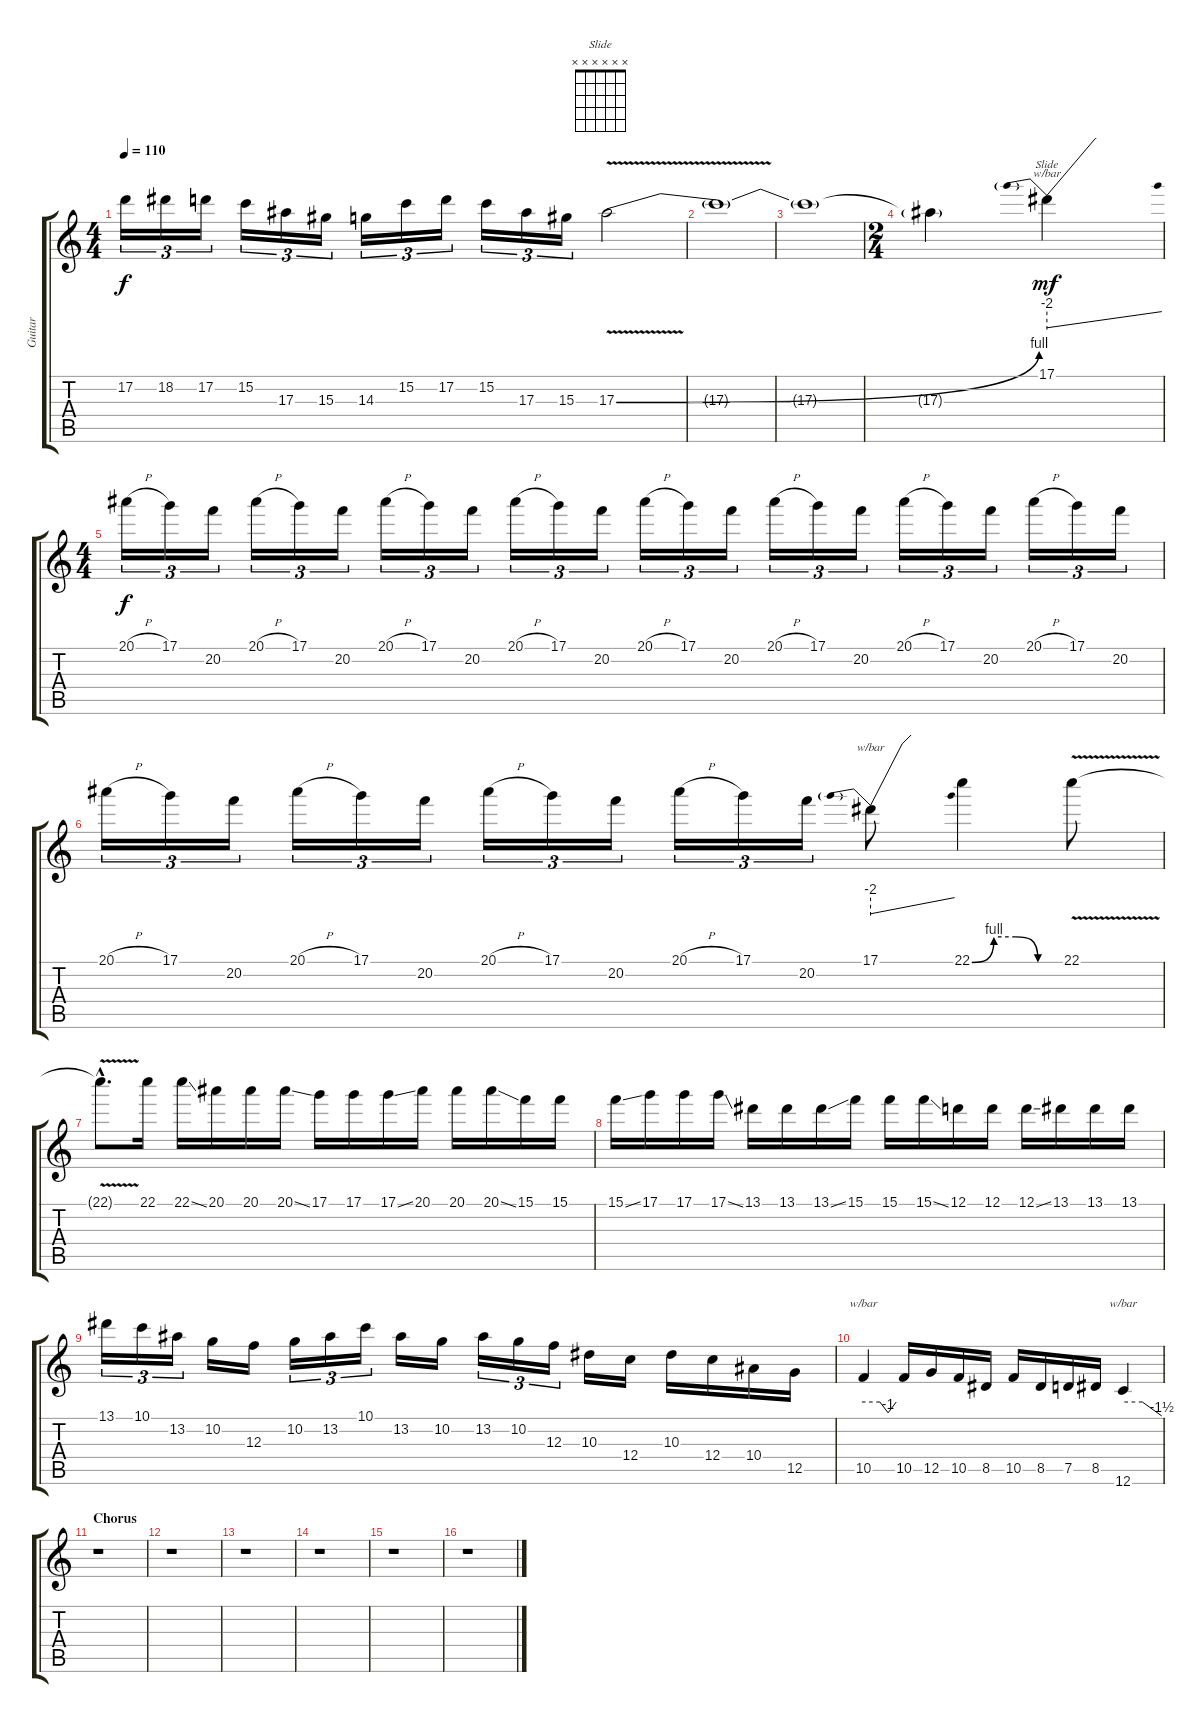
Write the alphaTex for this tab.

\track ("Guitar" "Guitar") {instrument distortionguitar}
\staff {score tabs}
\tuning (D4 A3 F3 C3 G2 C2) {hide}
\chord ("Slide" x x x x x x)
\ts (4 4)
\tempo 110
\clef g2
\ks c
17.2.16{tu (3 2) dy f} 18.2.16{tu (3 2)} 17.2.16{tu (3 2)} 15.2.16{tu (3 2)} 17.3.16{tu (3 2)} 15.3.16{tu (3 2)} 14.3.16{tu (3 2)} 15.2.16{tu (3 2)} 17.2.16{tu (3 2)} 15.2.16{tu (3 2)} 17.3.16{tu (3 2)} 15.3.16{tu (3 2)} 17.3{be (bend 0 0 60 4) v}.2 |
17.3{t}.1 |
17.3{t}.1{volume 0} |
\ts (2 4)
17.3{t}.4 17.1.4{tbe (predivedive default 0 -8 60 0) ch "Slide" dy mf volume 16} |
\ts (4 4)
20.1{h}.16{tu (3 2) dy f} 17.1.16{tu (3 2)} 20.2.16{tu (3 2)} 20.1{h}.16{tu (3 2)} 17.1.16{tu (3 2)} 20.2.16{tu (3 2)} 20.1{h}.16{tu (3 2)} 17.1.16{tu (3 2)} 20.2.16{tu (3 2)} 20.1{h}.16{tu (3 2)} 17.1.16{tu (3 2)} 20.2.16{tu (3 2)} 20.1{h}.16{tu (3 2)} 17.1.16{tu (3 2)} 20.2.16{tu (3 2)} 20.1{h}.16{tu (3 2)} 17.1.16{tu (3 2)} 20.2.16{tu (3 2)} 20.1{h}.16{tu (3 2)} 17.1.16{tu (3 2)} 20.2.16{tu (3 2)} 20.1{h}.16{tu (3 2)} 17.1.16{tu (3 2)} 20.2.16{tu (3 2)} |
20.1{h}.16{tu (3 2)} 17.1.16{tu (3 2)} 20.2.16{tu (3 2)} 20.1{h}.16{tu (3 2)} 17.1.16{tu (3 2)} 20.2.16{tu (3 2)} 20.1{h}.16{tu (3 2)} 17.1.16{tu (3 2)} 20.2.16{tu (3 2)} 20.1{h}.16{tu (3 2)} 17.1.16{tu (3 2)} 20.2.16{tu (3 2)} 17.1.8{tbe (predivedive default 0 -8 60 0)} 22.1{be (custom 0 0 15 4 30 4 45 0 60 0)}.4 22.1{v}.8 |
22.1{hac t}.8{d} 22.1.16 22.1{ss}.16 20.1.16 20.1.16 20.1{ss}.16 17.1.16 17.1.16 17.1{ss}.16 20.1.16 20.1.16 20.1{ss}.16 15.1.16 15.1.16 |
15.1{ss}.16 17.1.16 17.1.16 17.1{ss}.16 13.1.16 13.1.16 13.1{ss}.16 15.1.16 15.1.16 15.1{ss}.16 12.1.16 12.1.16 12.1{ss}.16 13.1.16 13.1.16 13.1.16 |
13.1.16{tu (3 2)} 10.1.16{tu (3 2)} 13.2.16{tu (3 2)} 10.2.16 12.3.16 10.2.16{tu (3 2)} 13.2.16{tu (3 2)} 10.1.16{tu (3 2)} 13.2.16 10.2.16 13.2.16{tu (3 2)} 10.2.16{tu (3 2)} 12.3.16{tu (3 2)} 10.3.16 12.4.16 10.3.16 12.4.16 10.4.16 12.5.16 |
10.5.4{tbe (custom default 0 0 30 0 45 -4 60 0)} 10.5.16 12.5.16 10.5.16 8.5.16 10.5.16 8.5.16 7.5.16 8.5.16 12.6.4{tbe (custom default 0 0 30 0 60 -6)} |
\section ("" "Chorus")
r.1 |
r.1 |
r.1 |
r.1 |
r.1 |
r.1
